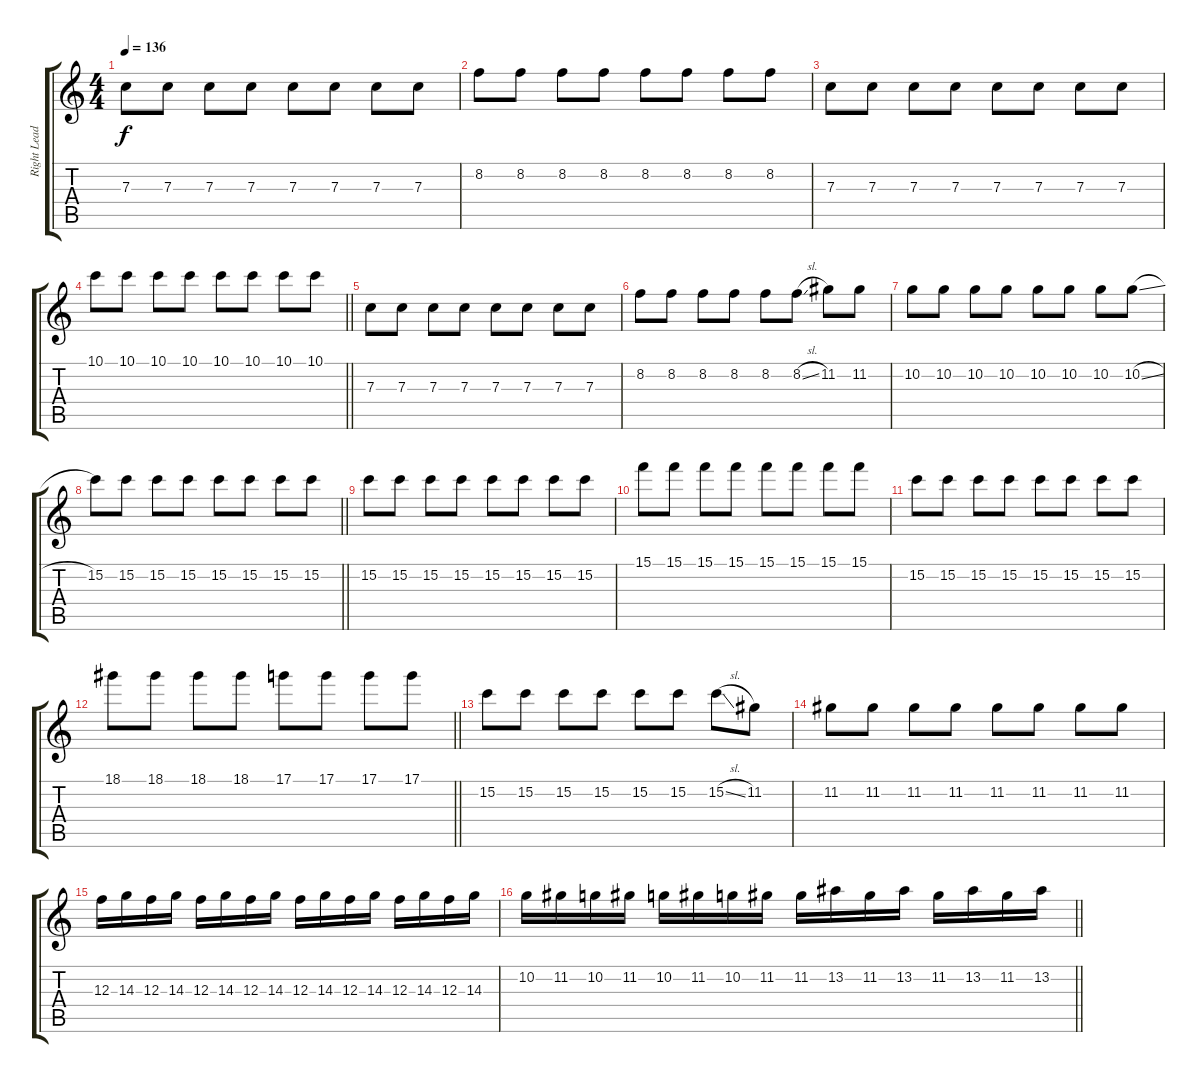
\track ("Right Lead 1" "Right Lead") {instrument distortionguitar}
\staff {score tabs}
\tuning (D4 A3 F3 C3 G2 C2) {hide}
\ts (4 4)
\section ("" "")
\tempo 136
\clef g2
\ks c
7.3.8{dy f} 7.3.8 7.3.8 7.3.8 7.3.8 7.3.8 7.3.8 7.3.8 |
8.2.8 8.2.8 8.2.8 8.2.8 8.2.8 8.2.8 8.2.8 8.2.8 |
7.3.8 7.3.8 7.3.8 7.3.8 7.3.8 7.3.8 7.3.8 7.3.8 |
\barLineRight lightlight
10.1.8 10.1.8 10.1.8 10.1.8 10.1.8 10.1.8 10.1.8 10.1.8 |
\section ("" "")
7.3.8 7.3.8 7.3.8 7.3.8 7.3.8 7.3.8 7.3.8 7.3.8 |
8.2.8 8.2.8 8.2.8 8.2.8 8.2.8 8.2{sl}.8 11.2.8 11.2.8 |
10.2.8 10.2.8 10.2.8 10.2.8 10.2.8 10.2.8 10.2.8 10.2{sl}.8 |
\barLineRight lightlight
15.2.8 15.2.8 15.2.8 15.2.8 15.2.8 15.2.8 15.2.8 15.2.8 |
\section ("" "")
15.2.8 15.2.8 15.2.8 15.2.8 15.2.8 15.2.8 15.2.8 15.2.8 |
15.1.8 15.1.8 15.1.8 15.1.8 15.1.8 15.1.8 15.1.8 15.1.8 |
15.2.8 15.2.8 15.2.8 15.2.8 15.2.8 15.2.8 15.2.8 15.2.8 |
\barLineRight lightlight
18.1.8 18.1.8 18.1.8 18.1.8 17.1.8 17.1.8 17.1.8 17.1.8 |
\section ("" "")
15.2.8 15.2.8 15.2.8 15.2.8 15.2.8 15.2.8 15.2{sl}.8 11.2.8 |
11.2.8 11.2.8 11.2.8 11.2.8 11.2.8 11.2.8 11.2.8 11.2.8 |
12.3.16 14.3.16 12.3.16 14.3.16 12.3.16 14.3.16 12.3.16 14.3.16 12.3.16 14.3.16 12.3.16 14.3.16 12.3.16 14.3.16 12.3.16 14.3.16 |
\barLineRight lightlight
10.2.16 11.2.16 10.2.16 11.2.16 10.2.16 11.2.16 10.2.16 11.2.16 11.2.16 13.2.16 11.2.16 13.2.16 11.2.16 13.2.16 11.2.16 13.2.16
